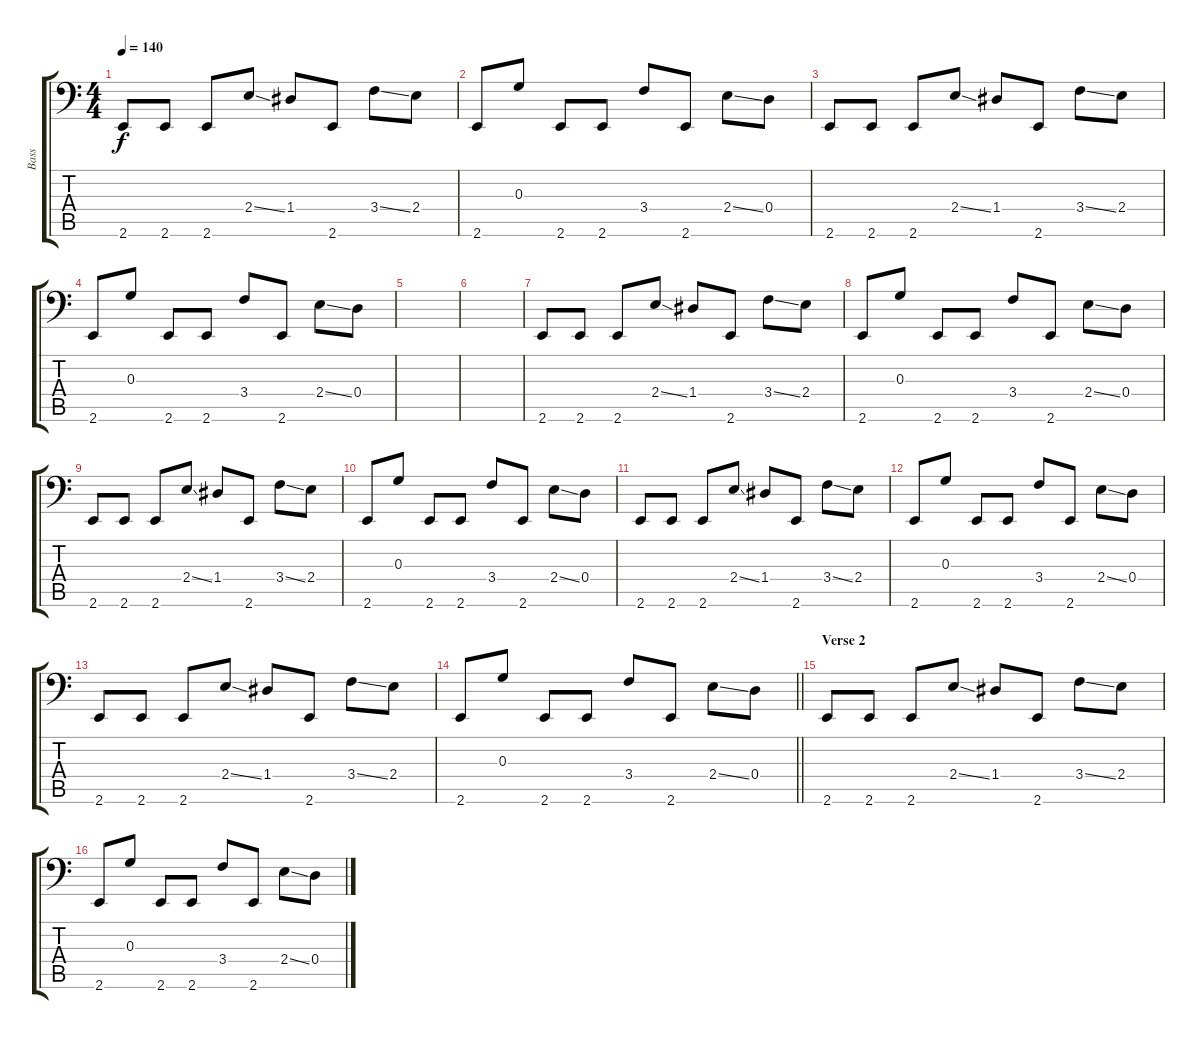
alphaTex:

\track ("Bass" "Bass") {instrument electricbasspick}
\staff {score tabs}
\tuning (E3 B2 G2 D2 A1 D1) {hide}
\ts (4 4)
\tempo 140
\clef f4
\ks c
2.6.8{dy f} 2.6.8 2.6.8 2.4{ss}.8 1.4.8 2.6.8 3.4{ss}.8 2.4.8 |
2.6.8 0.3.8 2.6.8 2.6.8 3.4.8 2.6.8 2.4{ss}.8 0.4.8 |
2.6.8 2.6.8 2.6.8 2.4{ss}.8 1.4.8 2.6.8 3.4{ss}.8 2.4.8 |
2.6.8 0.3.8 2.6.8 2.6.8 3.4.8 2.6.8 2.4{ss}.8 0.4.8 |
|
|
2.6.8 2.6.8 2.6.8 2.4{ss}.8 1.4.8 2.6.8 3.4{ss}.8 2.4.8 |
2.6.8 0.3.8 2.6.8 2.6.8 3.4.8 2.6.8 2.4{ss}.8 0.4.8 |
2.6.8 2.6.8 2.6.8 2.4{ss}.8 1.4.8 2.6.8 3.4{ss}.8 2.4.8 |
2.6.8 0.3.8 2.6.8 2.6.8 3.4.8 2.6.8 2.4{ss}.8 0.4.8 |
2.6.8 2.6.8 2.6.8 2.4{ss}.8 1.4.8 2.6.8 3.4{ss}.8 2.4.8 |
2.6.8 0.3.8 2.6.8 2.6.8 3.4.8 2.6.8 2.4{ss}.8 0.4.8 |
2.6.8 2.6.8 2.6.8 2.4{ss}.8 1.4.8 2.6.8 3.4{ss}.8 2.4.8 |
\barLineRight lightlight
2.6.8 0.3.8 2.6.8 2.6.8 3.4.8 2.6.8 2.4{ss}.8 0.4.8 |
\section ("" "Verse 2")
2.6.8 2.6.8 2.6.8 2.4{ss}.8 1.4.8 2.6.8 3.4{ss}.8 2.4.8 |
2.6.8 0.3.8 2.6.8 2.6.8 3.4.8 2.6.8 2.4{ss}.8 0.4.8
